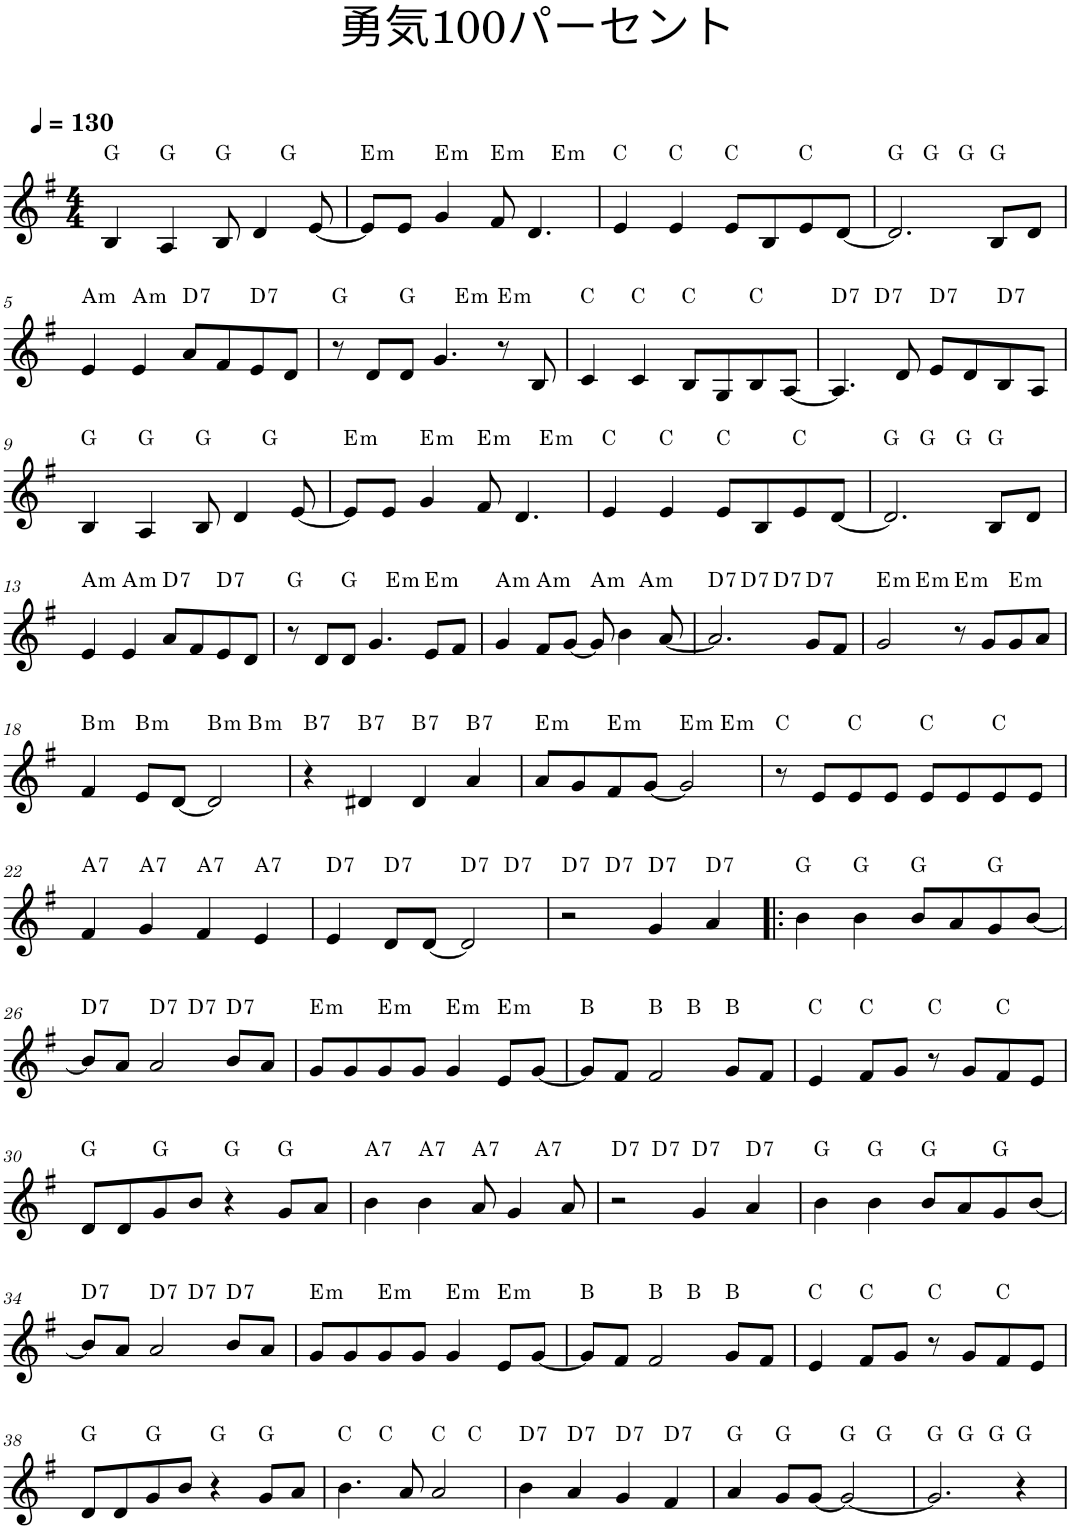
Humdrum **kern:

**kern	**harte
*part1	*part1
*staff1	*
*I"Piano	*
*I'Pno.	*
*clefG2	*
*k[f#]	*
*G:	*
*M4/4	*
*MM130	*
=1	=1
*^	*
4B/	2.ryy	G:maj
4A/	.	G:maj
8B/	.	G:maj
4d/	.	.
.	4ryy	G:maj
[8e/	.	.
=2	=2	=2
!	!	!LO:H:kt=m
8e/L]	2.ryy	E:min
8e/J	.	.
!	!	!LO:H:kt=m
4g/	.	E:min
!	!	!LO:H:kt=m
8f#/	.	E:min
4.d/	.	.
!	!	!LO:H:kt=m
.	4ryy	E:min
*v	*v	*
=3	=3
4e/	C:maj
4e/	C:maj
8e/L	C:maj
8B/	.
8e/	C:maj
[8d/J	.
=4	=4
*^	*
*	*^	*
2.d/]	4ryy	2ryy	G:maj
.	2.ryy	.	G:maj
.	.	2ryy	G:maj
8B/L	.	.	G:maj
8d/J	.	.	.
!!LO:LB:g=z	!!	!!
=5	=5	=5	=5
!	!	!	!LO:H:kt=m
*v	*v	*v	*
4e/	A:min
!	!LO:H:kt=m
4e/	A:min
!	!LO:H:kt=7
8a/L	D:7
8f#/	.
!	!LO:H:kt=7
8e/	D:7
8d/J	.
=6	=6
*^	*
8r	2ryy	G:maj
8d/L	.	.
8d/J	.	G:maj
4.g/	.	.
!	!	!LO:H:kt=m
.	2ryy	E:min
!	!	!LO:H:kt=m
8r	.	E:min
8B/	.	.
*v	*v	*
=7	=7
4c/	C:maj
4c/	C:maj
8B/L	C:maj
8G/	.
8B/	C:maj
[8A/J	.
=8	=8
!	!LO:H:kt=7
*^	*
4.A/]	4ryy	D:7
!	!	!LO:H:kt=7
.	2.ryy	D:7
8d/	.	.
!	!	!LO:H:kt=7
8e/L	.	D:7
8d/	.	.
!	!	!LO:H:kt=7
8B/	.	D:7
8A/J	.	.
!!LO:LB:g=z	!!
=9	=9	=9
4B/	2.ryy	G:maj
4A/	.	G:maj
8B/	.	G:maj
4d/	.	.
.	4ryy	G:maj
[8e/	.	.
=10	=10	=10
!	!	!LO:H:kt=m
8e/L]	2.ryy	E:min
8e/J	.	.
!	!	!LO:H:kt=m
4g/	.	E:min
!	!	!LO:H:kt=m
8f#/	.	E:min
4.d/	.	.
!	!	!LO:H:kt=m
.	4ryy	E:min
*v	*v	*
=11	=11
4e/	C:maj
4e/	C:maj
8e/L	C:maj
8B/	.
8e/	C:maj
[8d/J	.
=12	=12
*^	*
*	*^	*
2.d/]	4ryy	2ryy	G:maj
.	2.ryy	.	G:maj
.	.	2ryy	G:maj
8B/L	.	.	G:maj
8d/J	.	.	.
!!LO:LB:g=z	!!	!!
=13	=13	=13	=13
!	!	!	!LO:H:kt=m
*v	*v	*v	*
4e/	A:min
!	!LO:H:kt=m
4e/	A:min
!	!LO:H:kt=7
8a/L	D:7
8f#/	.
!	!LO:H:kt=7
8e/	D:7
8d/J	.
=14	=14
*^	*
8r	2ryy	G:maj
8d/L	.	.
8d/J	.	G:maj
4.g/	.	.
!	!	!LO:H:kt=m
.	2ryy	E:min
!	!	!LO:H:kt=m
8e/L	.	E:min
8f#/J	.	.
=15	=15	=15
!	!	!LO:H:kt=m
4g/	2.ryy	A:min
!	!	!LO:H:kt=m
8f#/L	.	A:min
[8g/J	.	.
!	!	!LO:H:kt=m
8g/]	.	A:min
4b\	.	.
!	!	!LO:H:kt=m
.	4ryy	A:min
[8a/	.	.
=16	=16	=16
!	!	!LO:H:kt=7
*	*^	*
2.a/]	4ryy	2ryy	D:7
!	!	!	!LO:H:kt=7
.	2.ryy	.	D:7
!	!	!	!LO:H:kt=7
.	.	2ryy	D:7
!	!	!	!LO:H:kt=7
8g/L	.	.	D:7
8f#/J	.	.	.
=17	=17	=17	=17
!	!	!	!LO:H:kt=m
*	*v	*v	*
2g/	4ryy	E:min
!	!	!LO:H:kt=m
.	2.ryy	E:min
!	!	!LO:H:kt=m
8r	.	E:min
8g/L	.	.
!	!	!LO:H:kt=m
8g/	.	E:min
8a/J	.	.
!!LO:LB:g=z	!!
=18	=18	=18
!	!	!LO:H:kt=m
4f#/	2.ryy	B:min
!	!	!LO:H:kt=m
8e/L	.	B:min
[8d/J	.	.
!	!	!LO:H:kt=m
2d/]	.	B:min
!	!	!LO:H:kt=m
.	4ryy	B:min
=19	=19	=19
!	!	!LO:H:kt=7
*v	*v	*
4r	B:7
!	!LO:H:kt=7
4d#X/	B:7
!	!LO:H:kt=7
4d#/	B:7
!	!LO:H:kt=7
4a/	B:7
=20	=20
!	!LO:H:kt=m
*^	*
8a/L	2.ryy	E:min
8g/	.	.
!	!	!LO:H:kt=m
8f#/	.	E:min
[8g/J	.	.
!	!	!LO:H:kt=m
2g/]	.	E:min
!	!	!LO:H:kt=m
.	4ryy	E:min
*v	*v	*
=21	=21
8r	C:maj
8e/L	.
8e/	C:maj
8e/J	.
8e/L	C:maj
8e/	.
8e/	C:maj
8e/J	.
!!LO:LB:g=z
=22	=22
!	!LO:H:kt=7
4f#/	A:7
!	!LO:H:kt=7
4g/	A:7
!	!LO:H:kt=7
4f#/	A:7
!	!LO:H:kt=7
4e/	A:7
=23	=23
!	!LO:H:kt=7
*^	*
4e/	2.ryy	D:7
!	!	!LO:H:kt=7
8d/L	.	D:7
[8d/J	.	.
!	!	!LO:H:kt=7
2d/]	.	D:7
!	!	!LO:H:kt=7
.	4ryy	D:7
=24	=24	=24
!	!	!LO:H:kt=7
2r	4ryy	D:7
!	!	!LO:H:kt=7
.	2.ryy	D:7
!	!	!LO:H:kt=7
4g/	.	D:7
!	!	!LO:H:kt=7
4a/	.	D:7
*v	*v	*
=25!|:	=25!|:
4b\	G:maj
4b\	G:maj
8b/L	G:maj
8a/	.
8g/	G:maj
[8b/J	.
!!LO:LB:g=z
=26	=26
!	!LO:H:kt=7
*^	*
8b/L]	2ryy	D:7
8a/J	.	.
!	!	!LO:H:kt=7
2a/	.	D:7
!	!	!LO:H:kt=7
.	2ryy	D:7
!	!	!LO:H:kt=7
8b/L	.	D:7
8a/J	.	.
=27	=27	=27
!	!	!LO:H:kt=m
*v	*v	*
8g/L	E:min
8g/	.
!	!LO:H:kt=m
8g/	E:min
8g/J	.
!	!LO:H:kt=m
4g/	E:min
!	!LO:H:kt=m
8e/L	E:min
[8g/J	.
=28	=28
*^	*
8g/L]	2ryy	B:maj
8f#/J	.	.
2f#/	.	B:maj
.	2ryy	B:maj
8g/L	.	B:maj
8f#/J	.	.
*v	*v	*
=29	=29
4e/	C:maj
8f#/L	C:maj
8g/J	.
8r	C:maj
8g/L	.
8f#/	C:maj
8e/J	.
!!LO:LB:g=z
=30	=30
8d/L	G:maj
8d/	.
8g/	G:maj
8b/J	.
4r	G:maj
8g/L	G:maj
8a/J	.
=31	=31
!	!LO:H:kt=7
*^	*
4b\	2.ryy	A:7
!	!	!LO:H:kt=7
4b\	.	A:7
!	!	!LO:H:kt=7
8a/	.	A:7
4g/	.	.
!	!	!LO:H:kt=7
.	4ryy	A:7
8a/	.	.
=32	=32	=32
!	!	!LO:H:kt=7
2r	4ryy	D:7
!	!	!LO:H:kt=7
.	2.ryy	D:7
!	!	!LO:H:kt=7
4g/	.	D:7
!	!	!LO:H:kt=7
4a/	.	D:7
*v	*v	*
=33	=33
4b\	G:maj
4b\	G:maj
8b/L	G:maj
8a/	.
8g/	G:maj
[8b/J	.
!!LO:LB:g=z
=34	=34
!	!LO:H:kt=7
*^	*
8b/L]	2ryy	D:7
8a/J	.	.
!	!	!LO:H:kt=7
2a/	.	D:7
!	!	!LO:H:kt=7
.	2ryy	D:7
!	!	!LO:H:kt=7
8b/L	.	D:7
8a/J	.	.
=35	=35	=35
!	!	!LO:H:kt=m
*v	*v	*
8g/L	E:min
8g/	.
!	!LO:H:kt=m
8g/	E:min
8g/J	.
!	!LO:H:kt=m
4g/	E:min
!	!LO:H:kt=m
8e/L	E:min
[8g/J	.
=36	=36
*^	*
8g/L]	2ryy	B:maj
8f#/J	.	.
2f#/	.	B:maj
.	2ryy	B:maj
8g/L	.	B:maj
8f#/J	.	.
*v	*v	*
=37	=37
4e/	C:maj
8f#/L	C:maj
8g/J	.
8r	C:maj
8g/L	.
8f#/	C:maj
8e/J	.
!!LO:LB:g=z
=38	=38
8d/L	G:maj
8d/	.
8g/	G:maj
8b/J	.
4r	G:maj
8g/L	G:maj
8a/J	.
=39	=39
*^	*
*	*^	*
4.b\	4ryy	2.ryy	C:maj
.	2.ryy	.	C:maj
8a/	.	.	.
2a/	.	.	C:maj
.	.	4ryy	C:maj
=40	=40	=40	=40
!	!	!	!LO:H:kt=7
*v	*v	*v	*
4b\	D:7
!	!LO:H:kt=7
4a/	D:7
!	!LO:H:kt=7
4g/	D:7
!	!LO:H:kt=7
4f#/	D:7
=41	=41
*^	*
4a/	2.ryy	G:maj
8g/L	.	G:maj
[8g/J	.	.
2g/_	.	G:maj
.	4ryy	G:maj
=42	=42	=42
*	*^	*
2.g/]	4ryy	2ryy	G:maj
.	2.ryy	.	G:maj
.	.	2ryy	G:maj
4r	.	.	G:maj
*v	*v	*v	*
=	=
*-	*-
